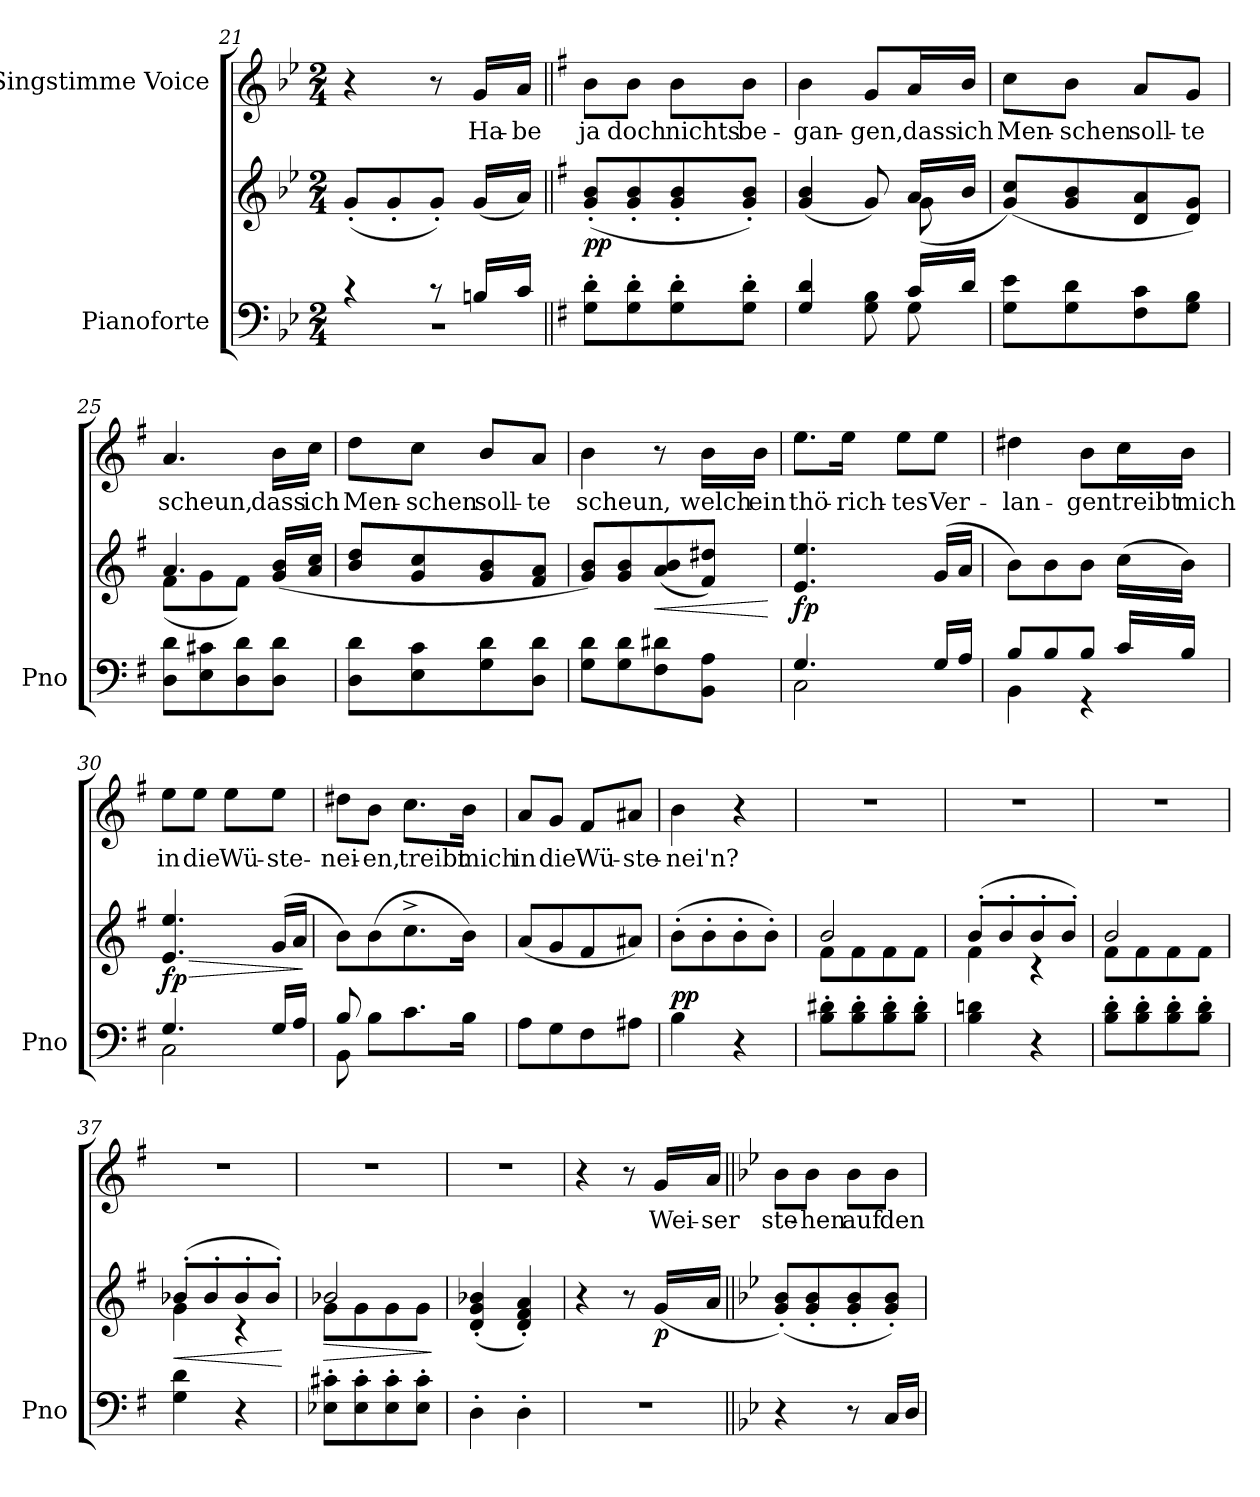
**kern	**kern	**dynam	**kern	**text
*part2	*part2	*part2	*part1	*part1
*staff3	*staff2	*staff2/3	*staff1	*staff1
*I"Pianoforte	*	*	*I"Singstimme Voice	*
*I'Pno	*	*	*	*
*clefF4	*clefG2	*	*clefG2	*
*k[b-e-]	*k[b-e-]	*	*k[b-e-]	*
*M2/4	*M2/4	*	*M2/4	*
=21	=21	=21	=21	=21
*^	*	*	*	*
4r	2r	(<8g'/L	.	4r	.
.	.	8g'/	.	.	.
8r	.	8g'/J)	.	8r	.
!	!	!	!	!	!LO:LY:b
16Bn/LL	.	(<16g/LL	.	16g/LL	Ha-
!	!	!	!	!	!LO:LY:b
16c/JJ	.	16a/JJ)	.	16a/JJ	-be
*v	*v	*	*	*	*
=22||	=22||	=22||	=22||	=22||
*k[f#]	*k[f#]	*	*k[f#]	*
!	!	!LO:DY:b	!	!LO:LY:b
8G\' 8d\'L	(<8g/' 8b/'L	pp	8b\L	ja
!	!	!	!	!LO:LY:b
8G\' 8d\'	8g/' 8b/'	.	8b\J	doch
!	!	!	!	!LO:LY:b
8G\' 8d\'	8g/' 8b/'	.	8b\L	nichts
!	!	!	!	!LO:LY:b
8G\' 8d\'J	8g/' 8b/'J)	.	8b\J	be-
=23	=23	=23	=23	=23
*^	*^	*	*	*
!	!	!	!	!	!	!LO:LY:b
4G/ 4d/	4.ryy	(<4g/ 4b/	4.ryy	.	4b\	-gan-
!	!	!	!	!	!	!LO:LY:b
8G\ 8B\	.	8g/)	.	.	8g/L	-gen,
!	!	!	!	!	!	!LO:LY:b
16c/LL	8G\	16a/LL	(<8g\	.	16a/L	dass
!	!	!	!	!	!	!LO:LY:b
16d/JJ	.	16b/JJ	.	.	16b/JJ	ich
*v	*v	*	*	*	*	*
*	*v	*v	*	*	*
=24	=24	=24	=24	=24
!	!	!	!	!LO:LY:b
8G\ 8e\L	(<8g/ 8cc/L)	.	8cc\L	Men-
!	!	!	!	!LO:LY:b
8G\ 8d\	8g/ 8b/	.	8b\J	-schen
!	!	!	!	!LO:LY:b
8F#\ 8c\	8d/ 8a/	.	8a/L	soll-
!	!	!	!	!LO:LY:b
8G\ 8B\J	8d/ 8g/J)	.	8g/J	-te
=25	=25	=25	=25	=25
*	*^	*	*	*
!	!	!	!	!	!LO:LY:b
8D\ 8d\L	4.a/	(<8f#\L	.	4.a/	scheun,
8E\ 8c#X\	.	8g\	.	.	.
8D\ 8d\	.	8f#\J)	.	.	.
!	!	!	!	!	!LO:LY:b
8D\ 8d\J	(<16g/ 16b/LL	8ryy	.	16b\LL	dass
!	!	!	!	!	!LO:LY:b
.	16a/ 16cc/JJ	.	.	16cc\JJ	ich
*	*v	*v	*	*	*
!!LO:LB:g=z
=26	=26	=26	=26	=26
!	!	!	!	!LO:LY:b
8D\ 8d\L	8b/ 8dd/L	.	8dd\L	Men-
!	!	!	!	!LO:LY:b
8E\ 8c\	8g/ 8cc/	.	8cc\J	-schen
!	!	!	!	!LO:LY:b
8G\ 8d\	8g/ 8b/	.	8b/L	soll-
!	!	!	!	!LO:LY:b
8D\ 8d\J	8f#/ 8a/J	.	8a/J	-te
=27	=27	=27	=27	=27
!	!	!	!	!LO:LY:b
8G\ 8d\L	8g/ 8b/L)	.	4b\	scheun,
8G\ 8d\	8g/ 8b/	.	.	.
!	!	!LO:HP:b	!	!
8F#\ 8d#X\	(>8a/ 8b/	<	8r	.
!	!	!	!	!LO:LY:b
8BB\ 8A\J	8f#/ 8dd#X/J)	.	16b\LL	welch
!	!	!	!	!LO:LY:b
.	.	.	16b\JJ	ein
.	.	[	.	.
=28	=28	=28	=28	=28
*^	*	*	*	*
!	!	!	!LO:DY:b	!	!LO:LY:b
4.G/	2C\	4.e/ 4.ee/	fp	8.ee\L	thö-
!	!	!	!	!	!LO:LY:b
.	.	.	.	16ee\Jk	-rich-
!	!	!	!	!	!LO:LY:b
.	.	.	.	8ee\L	-tes
!	!	!	!	!	!LO:LY:b
16G/LL	.	(>16g/LL	.	8ee\J	Ver-
16A/JJ	.	16a/JJ	.	.	.
=29	=29	=29	=29	=29	=29
!	!	!	!	!	!LO:LY:b
8B/L	4BB\	8b\L)	.	4dd#X\	-lan-
8B/	.	8b\	.	.	.
!	!	!	!	!	!LO:LY:b
8B/J	4r	8b\J	.	8b\L	-gen
!	!	!	!	!	!LO:LY:b
16c/LL	.	(>16cc\LL	.	16cc\L	treibt
!	!	!	!	!	!LO:LY:b
16B/JJ	.	16b\JJ)	.	16b\JJ	mich
=30	=30	=30	=30	=30	=30
!	!	!	!LO:HP:b	!	!LO:LY:b
!	!	!	!LO:DY:n=1:b	!	!
4.G/	2C\	4.e/ 4.ee/	> fp	8ee\L	in
!	!	!	!	!	!LO:LY:b
.	.	.	.	8ee\J	die
!	!	!	!	!	!LO:LY:b
.	.	.	.	8ee\L	Wü-
!	!	!	!	!	!LO:LY:b
16G/LL	.	(>16g/LL	.	8ee\J	-ste-
16A/JJ	.	16a/JJ	.	.	.
*v	*v	*	*	*	*
.	.	]	.	.
!!LO:PB:g=z
=31	=31	=31	=31	=31
*^	*	*	*	*
!	!	!	!	!	!LO:LY:b
8B/	8BB\	8b\L)	.	8dd#X\L	-nei-
!	!	!	!	!	!LO:LY:b
8B\L	8ryy	(>8b\	.	8b\J	-en,
!	!	!	!	!	!LO:LY:b
8.c\	4ryy	8.cc^\	.	8.cc\L	treibt
!	!	!	!	!	!LO:LY:b
16B\Jk	.	16b\Jk)	.	16b\Jk	mich
*v	*v	*	*	*	*
!!LO:LB:g=z
=32	=32	=32	=32	=32
!	!	!	!	!LO:LY:b
8A\L	(<8a/L	.	8a/L	in
!	!	!	!	!LO:LY:b
8G\	8g/	.	8g/J	die
!	!	!	!	!LO:LY:b
8F#\	8f#/	.	8f#/L	Wü-
!	!	!	!	!LO:LY:b
8A#X\J	8a#X/J)	.	8a#X/J	-ste-
=33	=33	=33	=33	=33
!	!	!LO:DY:a=2	!	!LO:LY:b
4B\	(>8b'\L	pp	4b\	-nei'n?
.	8b'\	.	.	.
4r	8b'\	.	4r	.
.	8b'\J)	.	.	.
=34	=34	=34	=34	=34
*	*^	*	*	*
8B\' 8d#X\'L	2b/	8f#\L	.	2r	.
8B\' 8d#\'	.	8f#\	.	.	.
8B\' 8d#\'	.	8f#\	.	.	.
8B\' 8d#\'J	.	8f#\J	.	.	.
=35	=35	=35	=35	=35	=35
4B\ 4dn\	(>8b'/L	4f#\	.	2r	.
.	8b'/	.	.	.	.
4r	8b'/	4r	.	.	.
.	8b'/J)	.	.	.	.
!!LO:LB:g=z
=36	=36	=36	=36	=36	=36
8B\' 8d\'L	2b/	8f#\L	.	2r	.
8B\' 8d\'	.	8f#\	.	.	.
8B\' 8d\'	.	8f#\	.	.	.
8B\' 8d\'J	.	8f#\J	.	.	.
=37	=37	=37	=37	=37	=37
!	!	!	!LO:HP:b	!	!
4G\ 4d\	(>8b-X'/L	4g\	<	2r	.
.	8b-'/	.	.	.	.
4r	8b-'/	4r	.	.	.
.	8b-'/J)	.	.	.	.
*	*v	*v	*	*	*
.	.	[	.	.
=38	=38	=38	=38	=38
!	!	!LO:HP:b	!	!
*	*^	*	*	*
8E-X\' 8c#X\'L	2b-X/	8g\L	>	2r	.
8E-\' 8c#\'	.	8g\	.	.	.
8E-\' 8c#\'	.	8g\	.	.	.
8E-\' 8c#\'J	.	8g\J	.	.	.
*	*v	*v	*	*	*
.	.	]	.	.
=39	=39	=39	=39	=39
4D'\	(<4d/' 4g/' 4b-X/'	.	2r	.
4D'\	4d/' 4f#/' 4a/')	.	.	.
=40	=40	=40	=40	=40
2r	4r	.	4r	.
.	8r	.	8r	.
!	!	!LO:DY:b	!	!LO:LY:b
.	(<16g/LL	p	16g/LL	Wei-
!	!	!	!	!LO:LY:b
.	16a/JJ	.	16a/JJ	-ser
!!LO:PB:g=z
=41||	=41||	=41||	=41||	=41||
*k[b-e-]	*k[b-e-]	*	*k[b-e-]	*
!	!	!	!	!LO:LY:b
4r	(<8g/' 8b-/'L)	.	8b-\L	ste-
!	!	!	!	!LO:LY:b
.	8g/' 8b-/'	.	8b-\J	-hen
!	!	!	!	!LO:LY:b
8r	8g/' 8b-/'	.	8b-\L	auf
!	!	!	!	!LO:LY:b
16C/LL	8g/' 8b-/'J)	.	8b-\J	den
16D/JJ	.	.	.	.
=	=	=	=	=
*-	*-	*-	*-	*-
